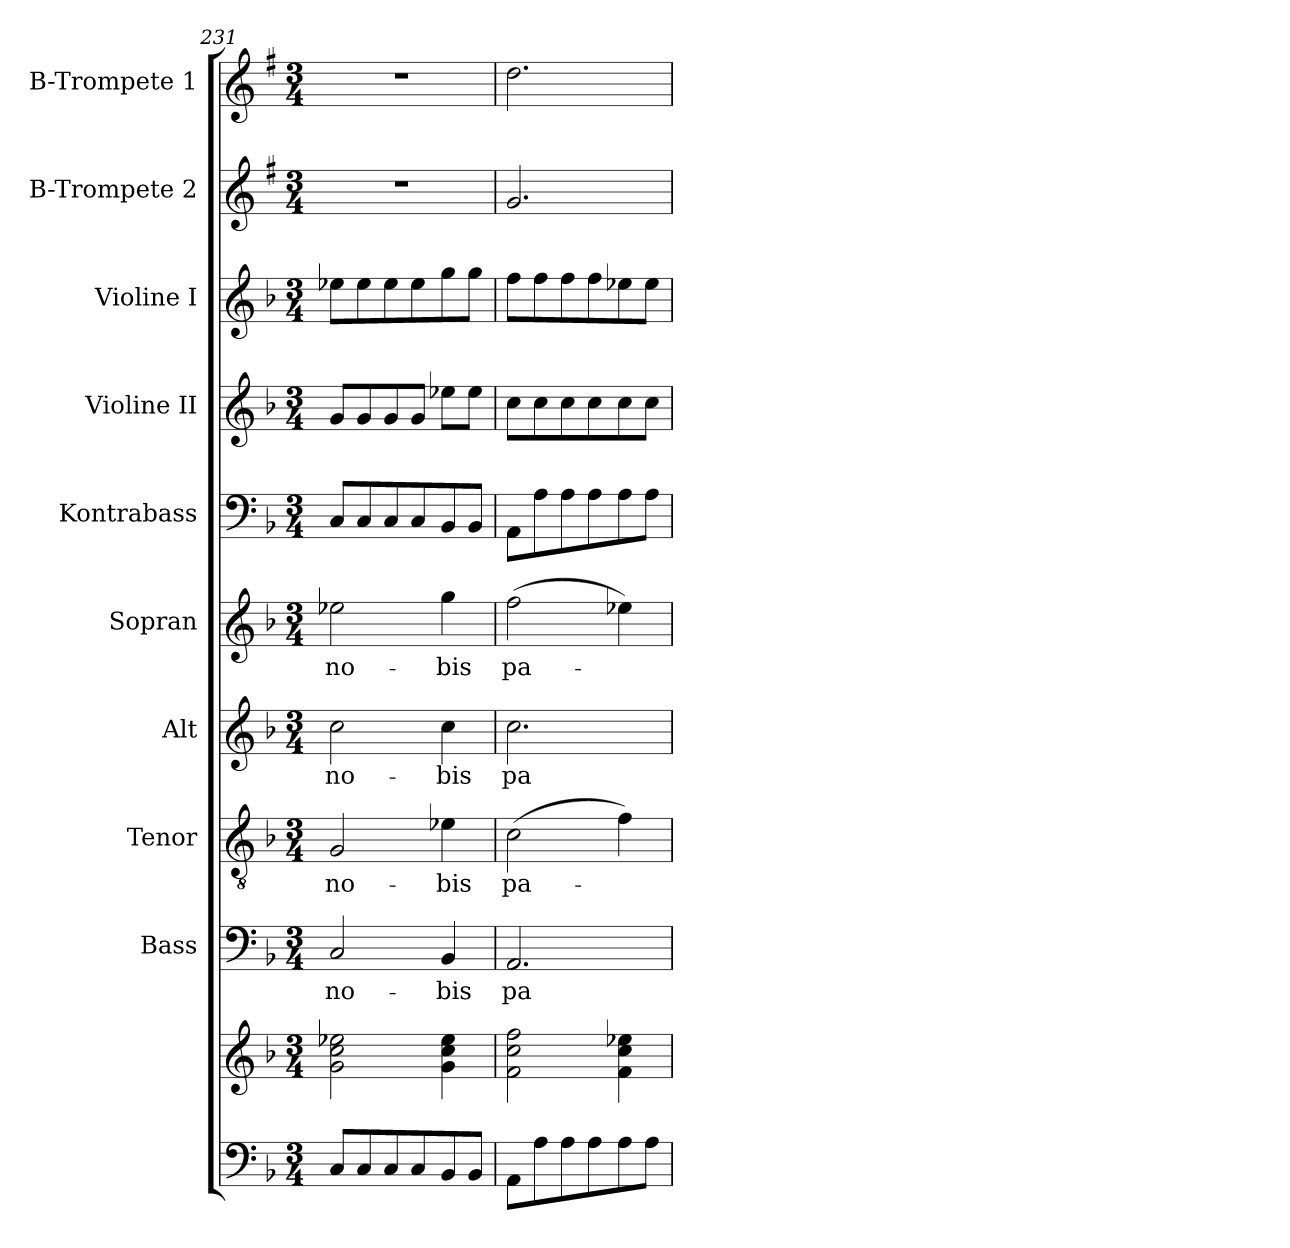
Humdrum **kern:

**kern	**kern	**kern	**text	**kern	**text	**kern	**text	**kern	**text	**kern	**kern	**kern	**kern	**kern
*part10	*part10	*part9	*part9	*part8	*part8	*part7	*part7	*part6	*part6	*part5	*part4	*part3	*part2	*part1
*staff11	*staff10	*staff9	*staff9	*staff8	*staff8	*staff7	*staff7	*staff6	*staff6	*staff5	*staff4	*staff3	*staff2	*staff1
*	*	*I"Bass	*	*I"Tenor	*	*I"Alt	*	*I"Sopran	*	*I"Kontrabass	*I"Violine II	*I"Violine I	*I"B-Trompete 2	*I"B-Trompete 1
*	*	*I'B.	*	*I'T.	*	*I'A.	*	*I'S.	*	*I'Kb.	*I'Vl. II	*I'Vl. I	*I'B Trp. 2	*I'B Trp. 1
!!LO:PB:g=z
*clefF4	*clefG2	*clefF4	*	*clefGv2	*	*clefG2	*	*clefG2	*	*clefF4	*clefG2	*clefG2	*clefG2	*clefG2
*	*	*	*	*	*	*	*	*	*	*ITrd7c12	*	*	*ITrd1c2	*ITrd1c2
*k[b-]	*k[b-]	*k[b-]	*	*k[b-]	*	*k[b-]	*	*k[b-]	*	*k[b-]	*k[b-]	*k[b-]	*k[b-]	*k[b-]
*F:	*F:	*F:	*	*F:	*	*F:	*	*F:	*	*F:	*F:	*F:	*F:	*F:
*M3/4	*M3/4	*M3/4	*	*M3/4	*	*M3/4	*	*M3/4	*	*M3/4	*M3/4	*M3/4	*M3/4	*M3/4
=231	=231	=231	=231	=231	=231	=231	=231	=231	=231	=231	=231	=231	=231	=231
!	!	!	!LO:LY:b	!	!LO:LY:b	!	!LO:LY:b	!	!LO:LY:b	!	!	!	!	!
8C/L	2g\ 2cc\ 2ee-X\	2C/	no-	2G/	no-	2cc\	no-	2ee-X\	no-	8CC/L	8g/L	8ee-X\L	2.r	2.r
8C/	.	.	.	.	.	.	.	.	.	8CC/	8g/	8ee-\	.	.
8C/	.	.	.	.	.	.	.	.	.	8CC/	8g/	8ee-\	.	.
8C/	.	.	.	.	.	.	.	.	.	8CC/	8g/J	8ee-\	.	.
!	!	!	!LO:LY:b	!	!LO:LY:b	!	!LO:LY:b	!	!LO:LY:b	!	!	!	!	!
8BB-/	4g\ 4cc\ 4ee-\	4BB-/	-bis	4e-X\	-bis	4cc\	-bis	4gg\	-bis	8BBB-/	8ee-X\L	8gg\	.	.
8BB-/J	.	.	.	.	.	.	.	.	.	8BBB-/J	8ee-\J	8gg\J	.	.
=232	=232	=232	=232	=232	=232	=232	=232	=232	=232	=232	=232	=232	=232	=232
!	!	!	!LO:LY:b	!	!LO:LY:b	!	!LO:LY:b	!	!LO:LY:b	!	!	!	!	!
8AA\L	2f\ 2cc\ 2ff\	2.AA/	pa-	(>2c\	pa-	2.cc\	pa-	(>2ff\	pa-	8AAA\L	8cc\L	8ff\L	2.f/	2.cc\
8A\	.	.	.	.	.	.	.	.	.	8AA\	8cc\	8ff\	.	.
8A\	.	.	.	.	.	.	.	.	.	8AA\	8cc\	8ff\	.	.
8A\	.	.	.	.	.	.	.	.	.	8AA\	8cc\	8ff\	.	.
8A\	4f\ 4cc\ 4ee-X\	.	.	4f\)	.	.	.	4ee-X\)	.	8AA\	8cc\	8ee-X\	.	.
8A\J	.	.	.	.	.	.	.	.	.	8AA\J	8cc\J	8ee-\J	.	.
=	=	=	=	=	=	=	=	=	=	=	=	=	=	=
*-	*-	*-	*-	*-	*-	*-	*-	*-	*-	*-	*-	*-	*-	*-
